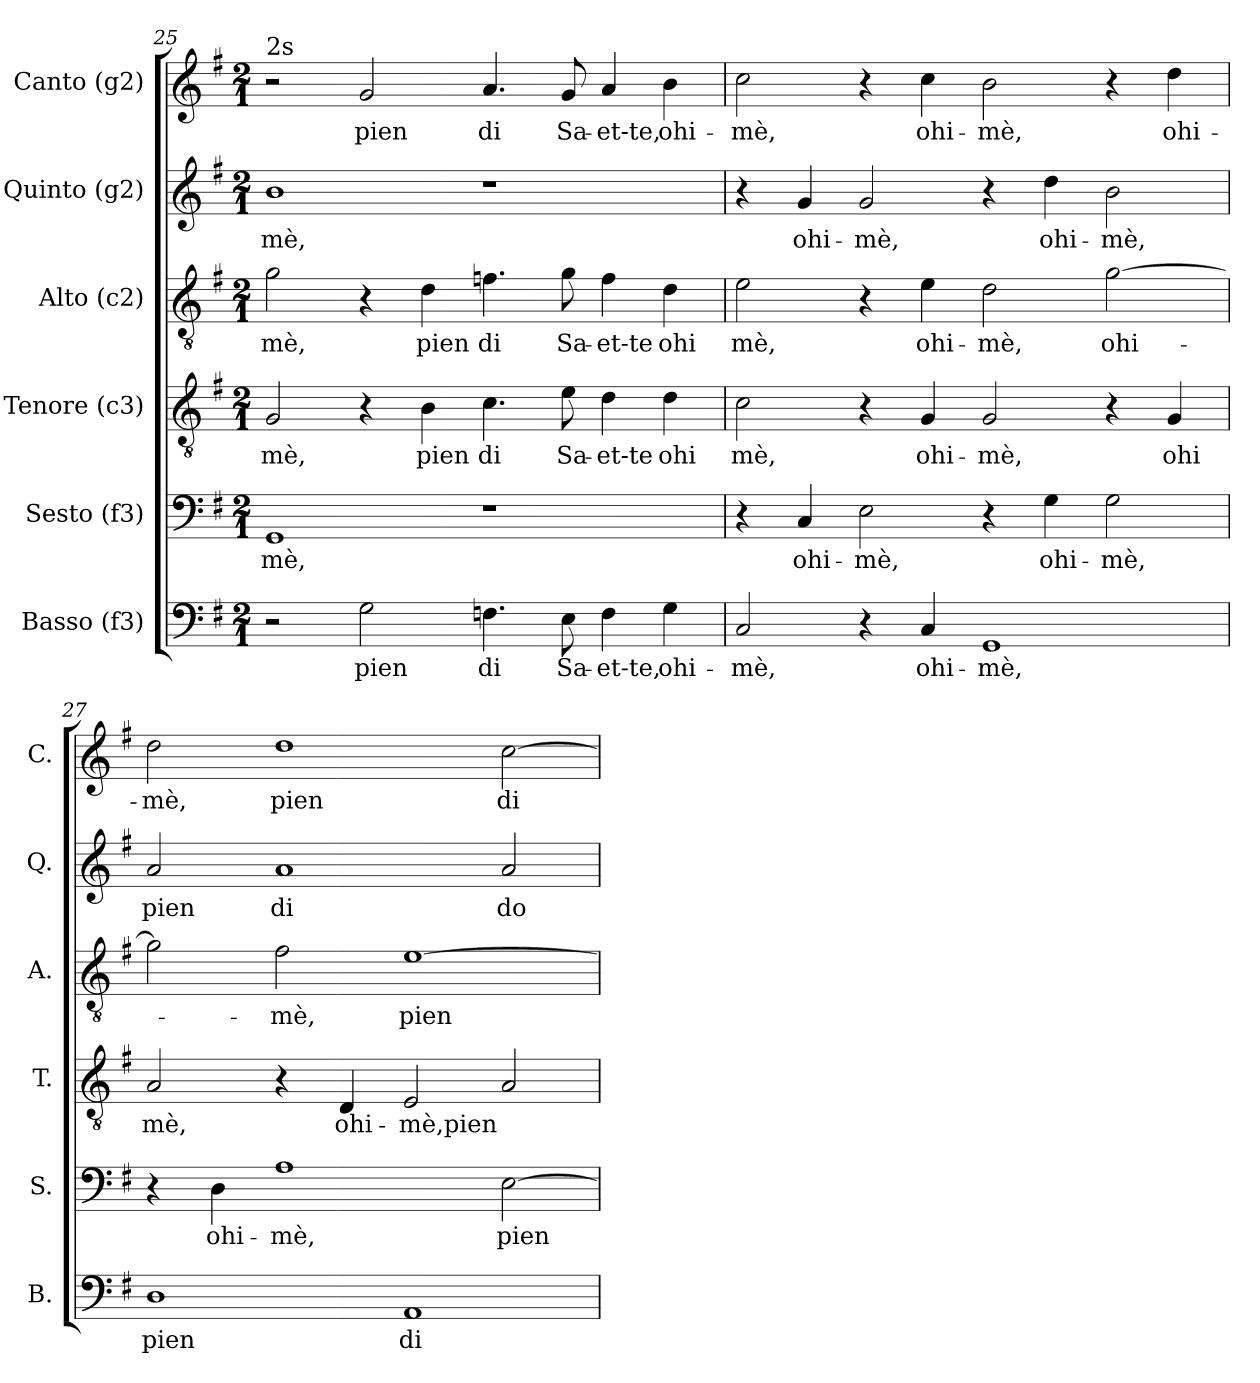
**kern	**text	**kern	**text	**kern	**text	**kern	**text	**kern	**text	**kern	**text
*part6	*part6	*part5	*part5	*part4	*part4	*part3	*part3	*part2	*part2	*part1	*part1
*staff6	*staff6	*staff5	*staff5	*staff4	*staff4	*staff3	*staff3	*staff2	*staff2	*staff1	*staff1
*I"Basso (f3)	*	*I"Sesto (f3)	*	*I"Tenore (c3)	*	*I"Alto (c2)	*	*I"Quinto (g2)	*	*I"Canto (g2)	*
*I'B.	*	*I'S.	*	*I'T.	*	*I'A.	*	*I'Q.	*	*I'C.	*
!!LO:LB:g=z
*clefF4	*	*clefF4	*	*clefGv2	*	*clefGv2	*	*clefG2	*	*clefG2	*
*k[f#]	*	*k[f#]	*	*k[f#]	*	*k[f#]	*	*k[f#]	*	*k[f#]	*
*G:	*	*G:	*	*G:	*	*G:	*	*G:	*	*G:	*
*M2/1	*	*M2/1	*	*M2/1	*	*M2/1	*	*M2/1	*	*M2/1	*
=25	=25	=25	=25	=25	=25	=25	=25	=25	=25	=25	=25
!	!	!	!	!	!	!	!	!	!	!LO:TX:a:t=2s	!
!	!	!	!LO:LY:b:cj	!	!LO:LY:b:cj	!	!LO:LY:b:cj	!	!LO:LY:b:cj	!	!
2r	.	1GG	mè,	2G/	mè,	2g\	mè,	1b	mè,	2r	.
!	!LO:LY:b:cj	!	!	!	!	!	!	!	!	!	!LO:LY:b:cj
2G\	pien	.	.	4r	.	4r	.	.	.	2g/	pien
!	!	!	!	!	!LO:LY:b:cj	!	!LO:LY:b:cj	!	!	!	!
.	.	.	.	4B\	pien	4d\	pien	.	.	.	.
!	!LO:LY:b:cj	!	!	!	!LO:LY:b:cj	!	!LO:LY:b:cj	!	!	!	!LO:LY:b:cj
4.Fn\	di	1r	.	4.c\	di	4.fn\	di	1r	.	4.a/	di
!	!LO:LY:b	!	!	!	!LO:LY:b	!	!LO:LY:b	!	!	!	!LO:LY:b
8E\	Sa-	.	.	8e\	Sa-	8g\	Sa-	.	.	8g/	Sa-
!	!LO:LY:b:cj	!	!	!	!LO:LY:b:cj	!	!LO:LY:b:cj	!	!	!	!LO:LY:b:cj
4F\	-et-te,	.	.	4d\	-et-te	4f\	-et-te	.	.	4a/	-et-te,
!	!LO:LY:b	!	!	!	!LO:LY:b	!	!LO:LY:b	!	!	!	!LO:LY:b
4G\	ohi-	.	.	4d\	ohi	4d\	ohi	.	.	4b\	ohi-
=26	=26	=26	=26	=26	=26	=26	=26	=26	=26	=26	=26
!	!LO:LY:b:cj	!	!	!	!LO:LY:b:cj	!	!LO:LY:b:cj	!	!	!	!LO:LY:b:cj
2C/	-mè,	4r	.	2c\	mè,	2e\	mè,	4r	.	2cc\	-mè,
!	!	!	!LO:LY:b	!	!	!	!	!	!LO:LY:b:cj	!	!
.	.	4C/	ohi-	.	.	.	.	4g/	ohi-	.	.
!	!	!	!LO:LY:b:cj	!	!	!	!	!	!LO:LY:b	!	!
4r	.	2E\	-mè,	4r	.	4r	.	2g/	-mè,	4r	.
!	!LO:LY:b:cj	!	!	!	!LO:LY:b	!	!LO:LY:b:cj	!	!	!	!LO:LY:b
4C/	ohi-	.	.	4G/	ohi-	4e\	ohi-	.	.	4cc\	ohi-
!	!LO:LY:b	!	!	!	!LO:LY:b:cj	!	!LO:LY:b	!	!	!	!LO:LY:b:cj
1GG	-mè,	4r	.	2G/	-mè,	2d\	-mè,	4r	.	2b\	-mè,
!	!	!	!LO:LY:b:cj	!	!	!	!	!	!LO:LY:b:cj	!	!
.	.	4G\	ohi-	.	.	.	.	4dd\	ohi-	.	.
!	!	!	!LO:LY:b	!	!	!	!LO:LY:b	!	!LO:LY:b	!	!
.	.	2G\	-mè,	4r	.	[>2g\	ohi-	2b\	-mè,	4r	.
!	!	!	!	!	!LO:LY:b	!	!	!	!	!	!LO:LY:b:cj
.	.	.	.	4G/	ohi	.	.	.	.	4dd\	ohi-
=27	=27	=27	=27	=27	=27	=27	=27	=27	=27	=27	=27
!	!LO:LY:b:cj	!	!	!	!LO:LY:b:cj	!	!	!	!LO:LY:b	!	!LO:LY:b:cj
1D	pien	4r	.	2A/	mè,	2g\]	.	2a/	pien	2dd\	-mè,
!	!	!	!LO:LY:b	!	!	!	!	!	!	!	!
.	.	4D\	ohi-	.	.	.	.	.	.	.	.
!	!	!	!LO:LY:b:rj	!	!	!	!LO:LY:b	!	!LO:LY:b	!	!LO:LY:b
.	.	1A	-mè,	4r	.	2f#\	-mè,	1a	di	1dd	pien
!	!	!	!	!	!LO:LY:b:cj	!	!	!	!	!	!
.	.	.	.	4D/	ohi-	.	.	.	.	.	.
!	!LO:LY:b:cj	!	!	!	!LO:LY:b	!	!LO:LY:b	!	!	!	!
1AA	di	.	.	2E/	-mè,pien	[<1e	pien	.	.	.	.
!	!	!	!LO:LY:b	!	!	!	!	!	!LO:LY:b	!	!LO:LY:b:cj
.	.	[<2E\	pien	2A/	.	.	.	2a/	do-	[<2cc\	di
=	=	=	=	=	=	=	=	=	=	=	=
*-	*-	*-	*-	*-	*-	*-	*-	*-	*-	*-	*-
